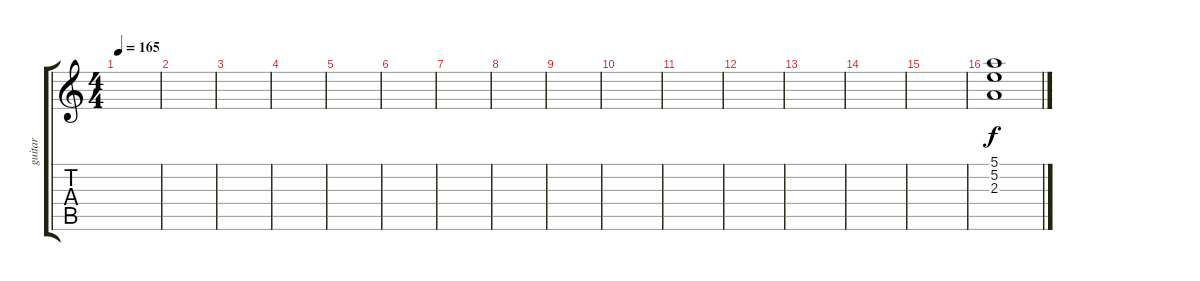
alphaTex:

\track ("guitar" "guitar") {instrument overdrivenguitar}
\staff {score tabs}
\tuning (E4 B3 G3 D3 A2 E2) {hide}
\ts (4 4)
\tempo 165
\clef g2
\ks c
|
|
|
|
|
|
|
|
|
|
|
|
|
|
|
(5.1 5.2 2.3).1
